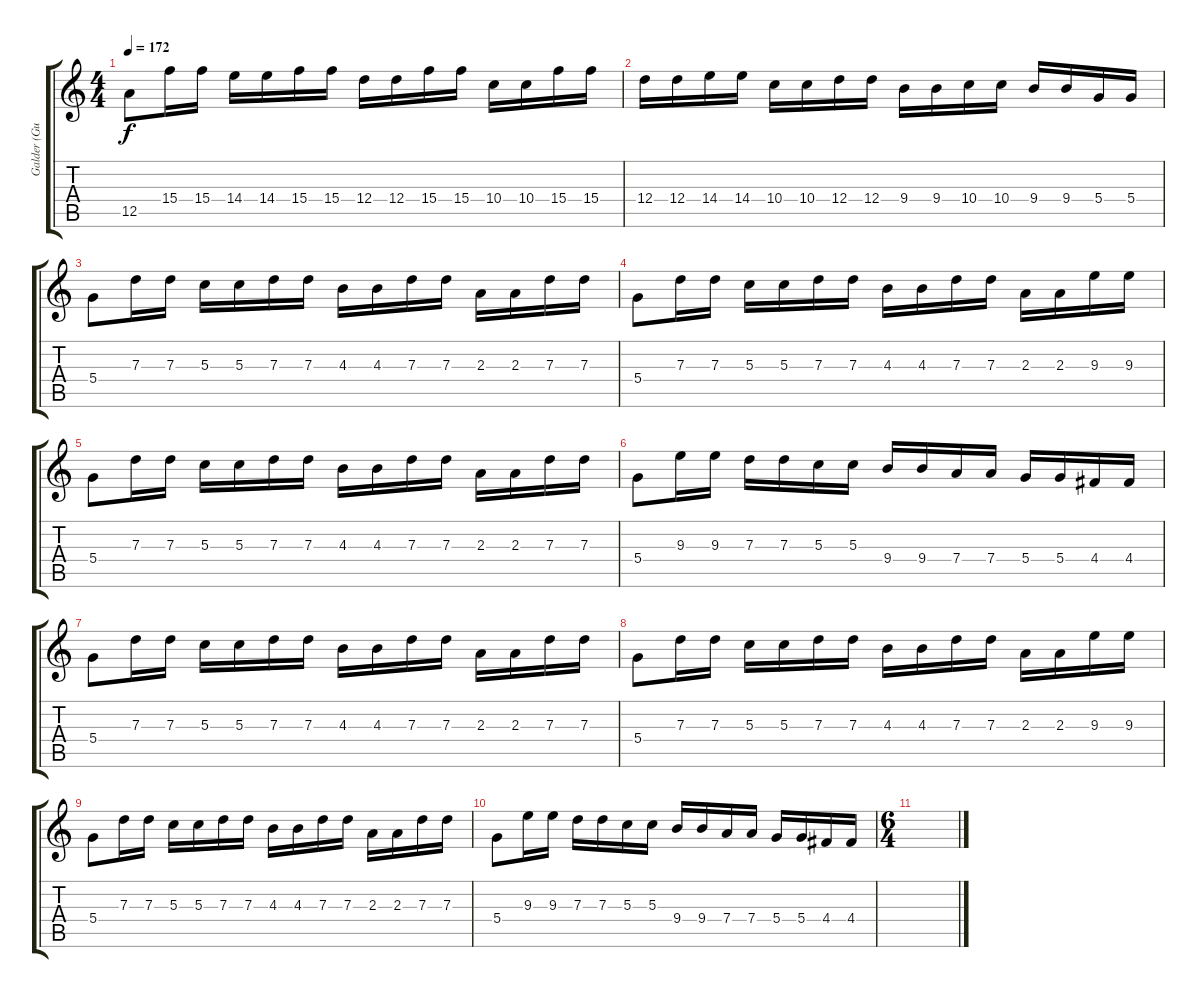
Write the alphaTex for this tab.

\track ("Galder (Guitar2) Solo" "Galder (Gu") {instrument distortionguitar}
\staff {score tabs}
\tuning (E4 B3 G3 D3 A2 E2) {hide}
\ts (4 4)
\tempo 172
\clef g2
\ks c
12.5.8{dy f} 15.4.16 15.4.16 14.4.16 14.4.16 15.4.16 15.4.16 12.4.16 12.4.16 15.4.16 15.4.16 10.4.16 10.4.16 15.4.16 15.4.16 |
12.4.16 12.4.16 14.4.16 14.4.16 10.4.16 10.4.16 12.4.16 12.4.16 9.4.16 9.4.16 10.4.16 10.4.16 9.4.16 9.4.16 5.4.16 5.4.16 |
5.4.8 7.3.16 7.3.16 5.3.16 5.3.16 7.3.16 7.3.16 4.3.16 4.3.16 7.3.16 7.3.16 2.3.16 2.3.16 7.3.16 7.3.16 |
5.4.8 7.3.16 7.3.16 5.3.16 5.3.16 7.3.16 7.3.16 4.3.16 4.3.16 7.3.16 7.3.16 2.3.16 2.3.16 9.3.16 9.3.16 |
5.4.8 7.3.16 7.3.16 5.3.16 5.3.16 7.3.16 7.3.16 4.3.16 4.3.16 7.3.16 7.3.16 2.3.16 2.3.16 7.3.16 7.3.16 |
5.4.8 9.3.16 9.3.16 7.3.16 7.3.16 5.3.16 5.3.16 9.4.16 9.4.16 7.4.16 7.4.16 5.4.16 5.4.16 4.4.16 4.4.16 |
5.4.8 7.3.16 7.3.16 5.3.16 5.3.16 7.3.16 7.3.16 4.3.16 4.3.16 7.3.16 7.3.16 2.3.16 2.3.16 7.3.16 7.3.16 |
5.4.8 7.3.16 7.3.16 5.3.16 5.3.16 7.3.16 7.3.16 4.3.16 4.3.16 7.3.16 7.3.16 2.3.16 2.3.16 9.3.16 9.3.16 |
5.4.8 7.3.16 7.3.16 5.3.16 5.3.16 7.3.16 7.3.16 4.3.16 4.3.16 7.3.16 7.3.16 2.3.16 2.3.16 7.3.16 7.3.16 |
5.4.8 9.3.16 9.3.16 7.3.16 7.3.16 5.3.16 5.3.16 9.4.16 9.4.16 7.4.16 7.4.16 5.4.16 5.4.16 4.4.16 4.4.16 |
\ts (6 4)
